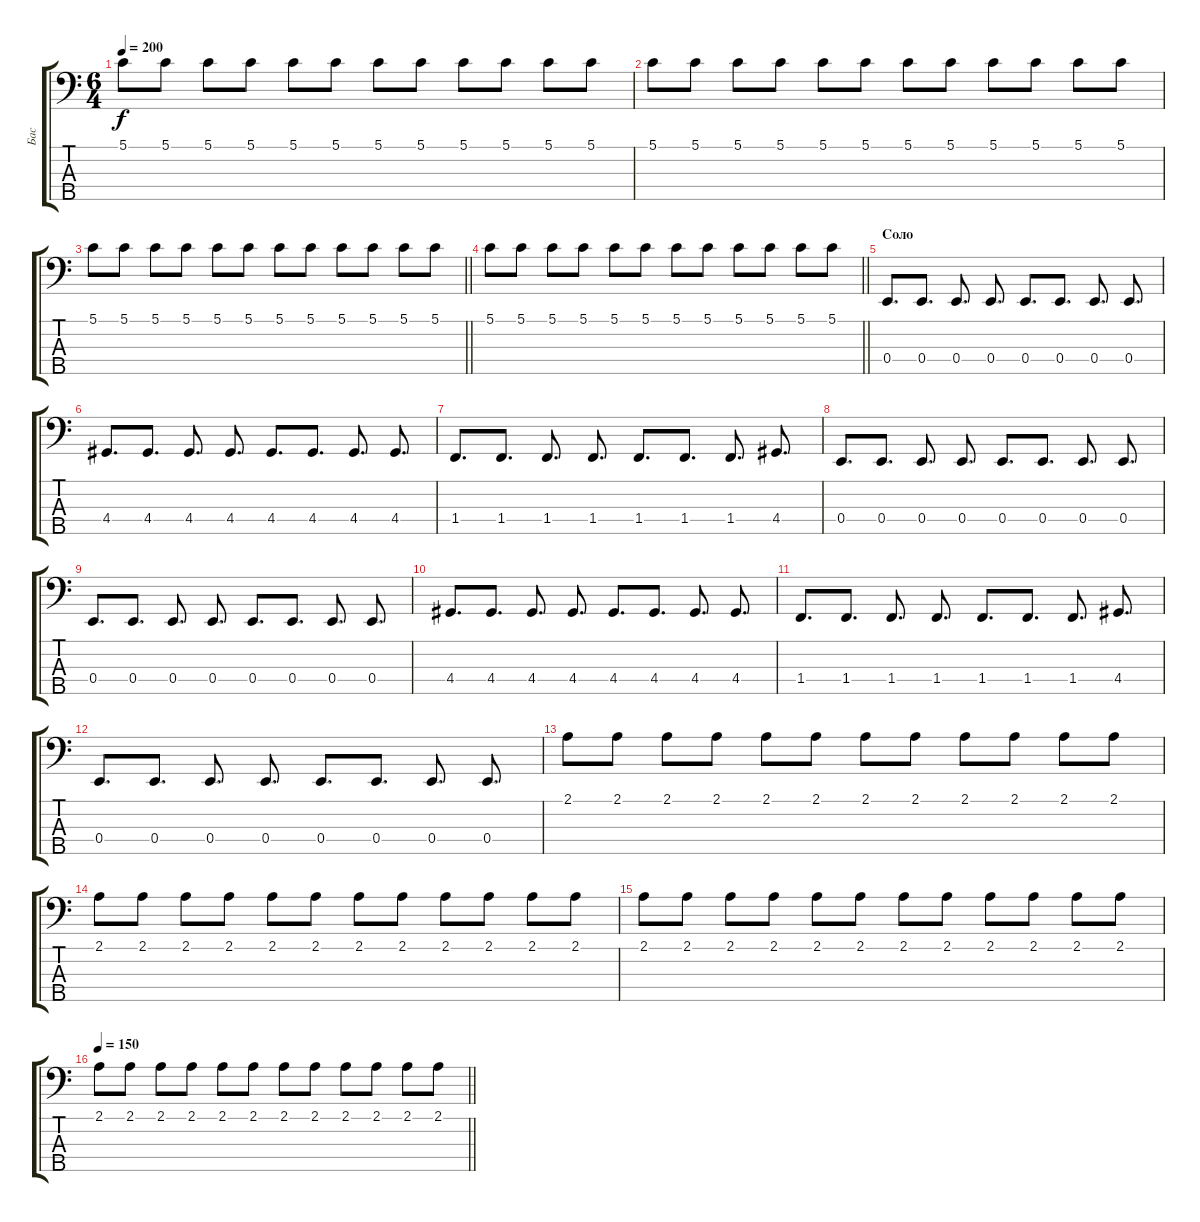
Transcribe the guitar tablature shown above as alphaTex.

\track ("Бас" "Бас") {instrument electricbasspick}
\staff {score tabs}
\tuning (G2 D2 A1 E1 B0) {hide}
\ts (6 4)
\tempo 200
\clef f4
\ks c
5.1.8{dy f} 5.1.8 5.1.8 5.1.8 5.1.8 5.1.8 5.1.8 5.1.8 5.1.8 5.1.8 5.1.8 5.1.8 |
5.1.8 5.1.8 5.1.8 5.1.8 5.1.8 5.1.8 5.1.8 5.1.8 5.1.8 5.1.8 5.1.8 5.1.8 |
\barLineRight lightlight
5.1.8 5.1.8 5.1.8 5.1.8 5.1.8 5.1.8 5.1.8 5.1.8 5.1.8 5.1.8 5.1.8 5.1.8 |
\barLineRight lightlight
5.1.8 5.1.8 5.1.8 5.1.8 5.1.8 5.1.8 5.1.8 5.1.8 5.1.8 5.1.8 5.1.8 5.1.8 |
\section ("" "Соло")
0.4.8{d} 0.4.8{d} 0.4.8{d} 0.4.8{d} 0.4.8{d} 0.4.8{d} 0.4.8{d} 0.4.8{d} |
4.4.8{d} 4.4.8{d} 4.4.8{d} 4.4.8{d} 4.4.8{d} 4.4.8{d} 4.4.8{d} 4.4.8{d} |
1.4.8{d} 1.4.8{d} 1.4.8{d} 1.4.8{d} 1.4.8{d} 1.4.8{d} 1.4.8{d} 4.4.8{d} |
0.4.8{d} 0.4.8{d} 0.4.8{d} 0.4.8{d} 0.4.8{d} 0.4.8{d} 0.4.8{d} 0.4.8{d} |
0.4.8{d} 0.4.8{d} 0.4.8{d} 0.4.8{d} 0.4.8{d} 0.4.8{d} 0.4.8{d} 0.4.8{d} |
4.4.8{d} 4.4.8{d} 4.4.8{d} 4.4.8{d} 4.4.8{d} 4.4.8{d} 4.4.8{d} 4.4.8{d} |
1.4.8{d} 1.4.8{d} 1.4.8{d} 1.4.8{d} 1.4.8{d} 1.4.8{d} 1.4.8{d} 4.4.8{d} |
0.4.8{d} 0.4.8{d} 0.4.8{d} 0.4.8{d} 0.4.8{d} 0.4.8{d} 0.4.8{d} 0.4.8{d} |
2.1.8 2.1.8 2.1.8 2.1.8 2.1.8 2.1.8 2.1.8 2.1.8 2.1.8 2.1.8 2.1.8 2.1.8 |
2.1.8 2.1.8 2.1.8 2.1.8 2.1.8 2.1.8 2.1.8 2.1.8 2.1.8 2.1.8 2.1.8 2.1.8 |
2.1.8 2.1.8 2.1.8 2.1.8 2.1.8 2.1.8 2.1.8 2.1.8 2.1.8 2.1.8 2.1.8 2.1.8 |
\tempo 150
\barLineRight lightlight
2.1.8 2.1.8 2.1.8 2.1.8 2.1.8 2.1.8 2.1.8 2.1.8 2.1.8 2.1.8 2.1.8 2.1.8
